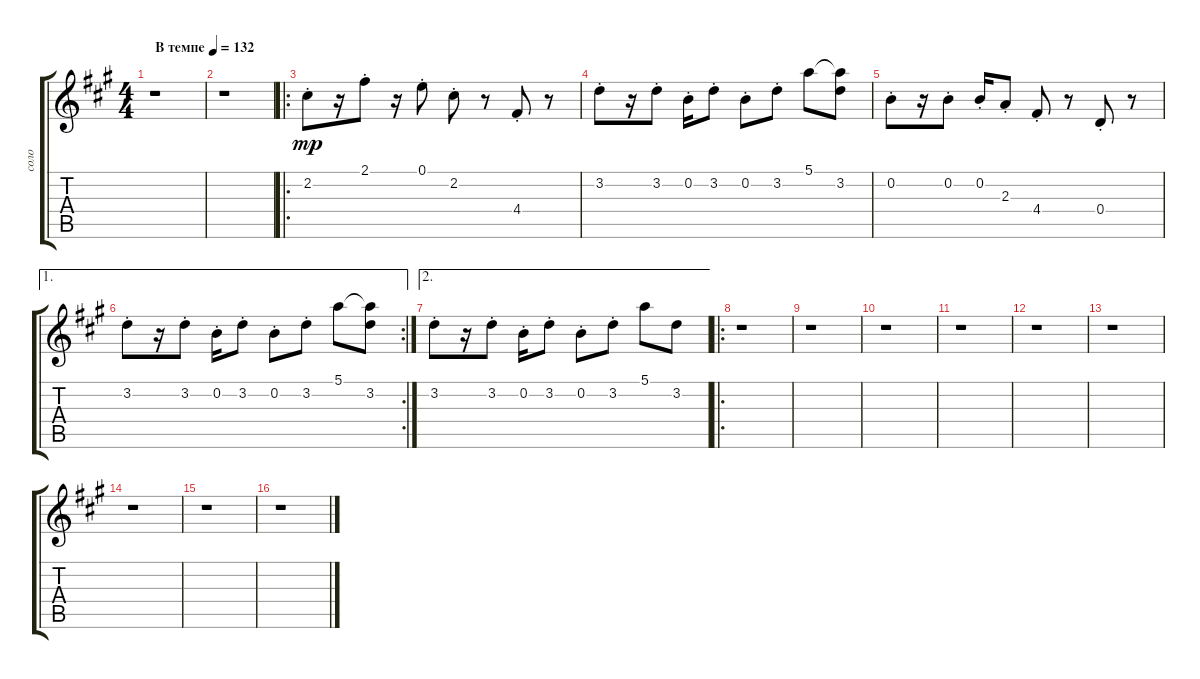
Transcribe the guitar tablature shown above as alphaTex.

\track ("соло" "соло") {instrument electricguitarjazz}
\staff {score tabs}
\tuning (E4 B3 G3 D3 A2 E2) {hide}
\ts (4 4)
\tempo (132 "В темпе")
\clef g2
\ks f#minor
r.1{dy mp instrument electricguitarjazz} |
r.1 |
\ro
2.2{st}.8 r.16 2.1{st}.8 r.16 0.1{st}.8 2.2{st}.8 r.8 4.4{st}.8 r.8 |
3.2{st}.8 r.16 3.2{st}.8 0.2{st}.16 3.2{st}.8 0.2{st}.8 3.2{st}.8 5.1.8 (5.1{t} 3.2).8 |
0.2{st}.8 r.16 0.2{st}.8 0.2{st}.16 2.3{st}.8 4.4{st}.8 r.8 0.4{st}.8 r.8 |
\ae 1
\rc 2
3.2{st}.8 r.16 3.2{st}.8 0.2{st}.16 3.2{st}.8 0.2{st}.8 3.2{st}.8 5.1.8 (5.1{t} 3.2).8 |
\ae 2
3.2{st}.8 r.16 3.2{st}.8 0.2{st}.16 3.2{st}.8 0.2{st}.8 3.2{st}.8 5.1.8 3.2.8 |
\ro
r.1 |
r.1 |
r.1 |
r.1 |
r.1 |
r.1 |
r.1 |
r.1 |
r.1
